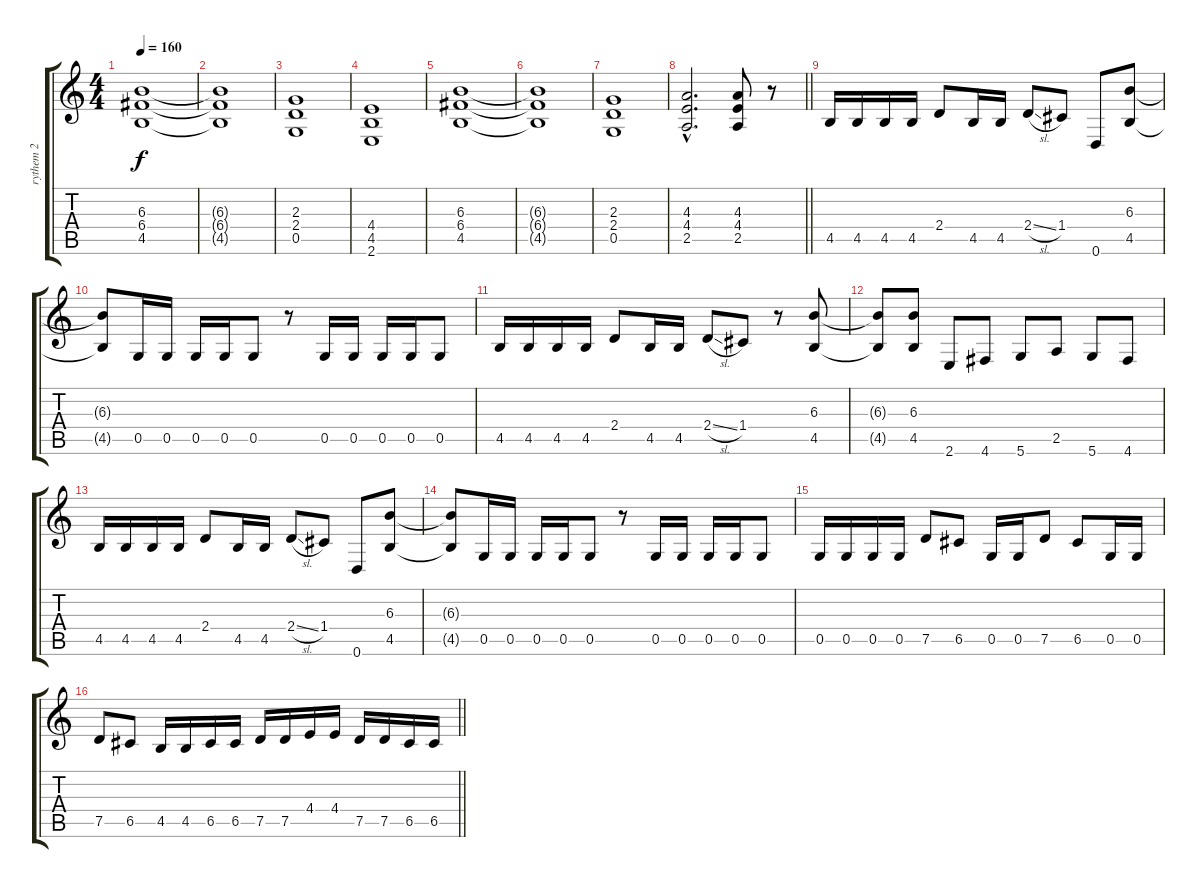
\track ("rythem 2" "rythem 2") {instrument distortionguitar}
\staff {score tabs}
\tuning (D4 A3 F3 C3 G2 D2) {hide}
\ts (4 4)
\section ("" "")
\tempo 160
\clef g2
\ks c
(6.3 6.4 4.5).1{dy f instrument distortionguitar} |
(6.3{t} 6.4{t} 4.5{t}).1 |
(2.3 2.4 0.5).1 |
(4.4 4.5 2.6).1 |
(6.3 6.4 4.5).1 |
(6.3{t} 6.4{t} 4.5{t}).1 |
(2.3 2.4 0.5).1 |
\barLineRight lightlight
(4.3{hac} 4.4{hac} 2.5{hac}).2{d} (4.3 4.4 2.5).8 r.8 |
\section ("" "")
4.5.16 4.5.16 4.5.16 4.5.16 2.4.8 4.5.16 4.5.16 2.4{sl}.8 1.4.8 0.6.8 (6.3 4.5).8 |
(6.3{t} 4.5{t}).8 0.5.16 0.5.16 0.5.16 0.5.16 0.5.8 r.8 0.5.16 0.5.16 0.5.16 0.5.16 0.5.8 |
4.5.16 4.5.16 4.5.16 4.5.16 2.4.8 4.5.16 4.5.16 2.4{sl}.8 1.4.8 r.8 (6.3 4.5).8 |
(6.3{t} 4.5{t}).8 (6.3 4.5).8 2.6.8 4.6.8 5.6.8 2.5.8 5.6.8 4.6.8 |
4.5.16 4.5.16 4.5.16 4.5.16 2.4.8 4.5.16 4.5.16 2.4{sl}.8 1.4.8 0.6.8 (6.3 4.5).8 |
(6.3{t} 4.5{t}).8 0.5.16 0.5.16 0.5.16 0.5.16 0.5.8 r.8 0.5.16 0.5.16 0.5.16 0.5.16 0.5.8 |
0.5.16 0.5.16 0.5.16 0.5.16 7.5.8 6.5.8 0.5.16 0.5.16 7.5.8 6.5.8 0.5.16 0.5.16 |
\barLineRight lightlight
7.5.8 6.5.8 4.5.16 4.5.16 6.5.16 6.5.16 7.5.16 7.5.16 4.4.16 4.4.16 7.5.16 7.5.16 6.5.16 6.5.16
